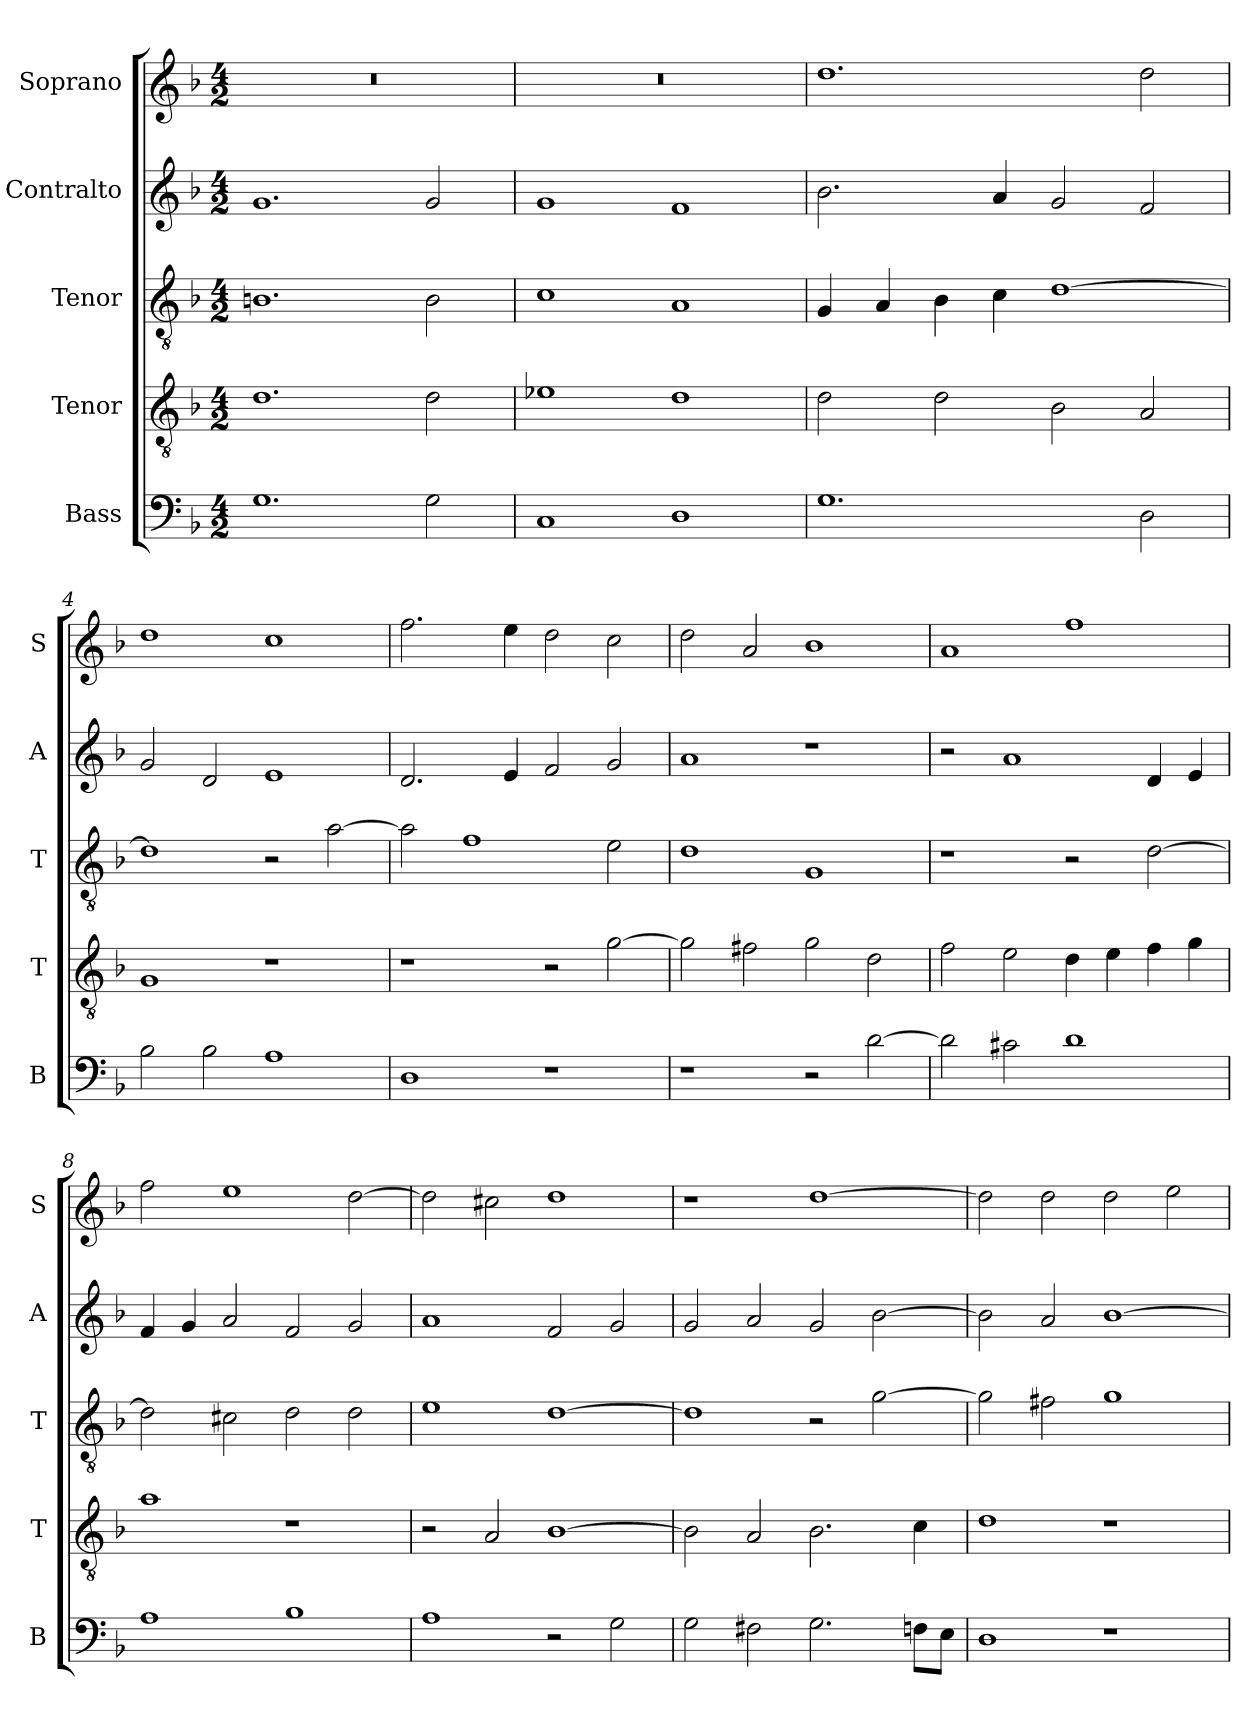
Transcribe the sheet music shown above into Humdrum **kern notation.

**kern	**kern	**kern	**kern	**kern
*part5	*part4	*part3	*part2	*part1
*staff5	*staff4	*staff3	*staff2	*staff1
*I"Bass	*I"Tenor	*I"Tenor	*I"Contralto	*I"Soprano
*I'B	*I'T	*I'T	*I'A	*I'S
*clefF4	*clefGv2	*clefGv2	*clefG2	*clefG2
*k[b-]	*k[b-]	*k[b-]	*k[b-]	*k[b-]
*G:dor	*G:dor	*G:dor	*G:dor	*G:dor
*M4/2	*M4/2	*M4/2	*M4/2	*M4/2
=1	=1	=1	=1	=1
1.G	1.d	1.Bn	1.g	0r
2G	2d	2B	2g	.
=2	=2	=2	=2	=2
1C	1e-X	1c	1g	0r
1D	1d	1A	1f	.
=3	=3	=3	=3	=3
1.G	2d	4G	2.b-	1.dd
.	.	4A	.	.
.	2d	4B-	.	.
.	.	4c	4a	.
.	2B-	[1d	2g	.
2D	2A	.	2f	2dd
=4	=4	=4	=4	=4
2B-	1G	1d]	2g	1dd
2B-	.	.	2d	.
1A	1r	2r	1e	1cc
.	.	[2a	.	.
=5	=5	=5	=5	=5
1D	1r	2a]	2.d	2.ff
.	.	1f	.	.
.	.	.	4e	4ee
1r	2r	.	2f	2dd
.	[2g	2e	2g	2cc
=6	=6	=6	=6	=6
1r	2g]	1d	1a	2dd
.	2f#X	.	.	2a
2r	2g	1G	1r	1b-
[2d	2d	.	.	.
=7	=7	=7	=7	=7
2d]	2f	1r	2r	1a
2c#X	2e	.	1a	.
1d	4d	2r	.	1ff
.	4e	.	.	.
.	4f	[2d	4d	.
.	4g	.	4e	.
=8	=8	=8	=8	=8
1A	1a	2d]	4f	2ff
.	.	.	4g	.
.	.	2c#X	2a	1ee
1B-	1r	2d	2f	.
.	.	2d	2g	[2dd
=9	=9	=9	=9	=9
1A	2r	1e	1a	2dd]
.	2A	.	.	2cc#X
2r	[1B-	[1d	2f	1dd
2G	.	.	2g	.
=10	=10	=10	=10	=10
2G	2B-]	1d]	2g	1r
2F#X	2A	.	2a	.
2.G	2.B-	2r	2g	[1dd
.	.	[2g	[2b-	.
8Fn\L	4c	.	.	.
8E\J	.	.	.	.
=11	=11	=11	=11	=11
1D	1d	2g]	2b-]	2dd]
.	.	2f#X	2a	2dd
1r	1r	1g	[1b-	2dd
.	.	.	.	2ee
=	=	=	=	=
*-	*-	*-	*-	*-
